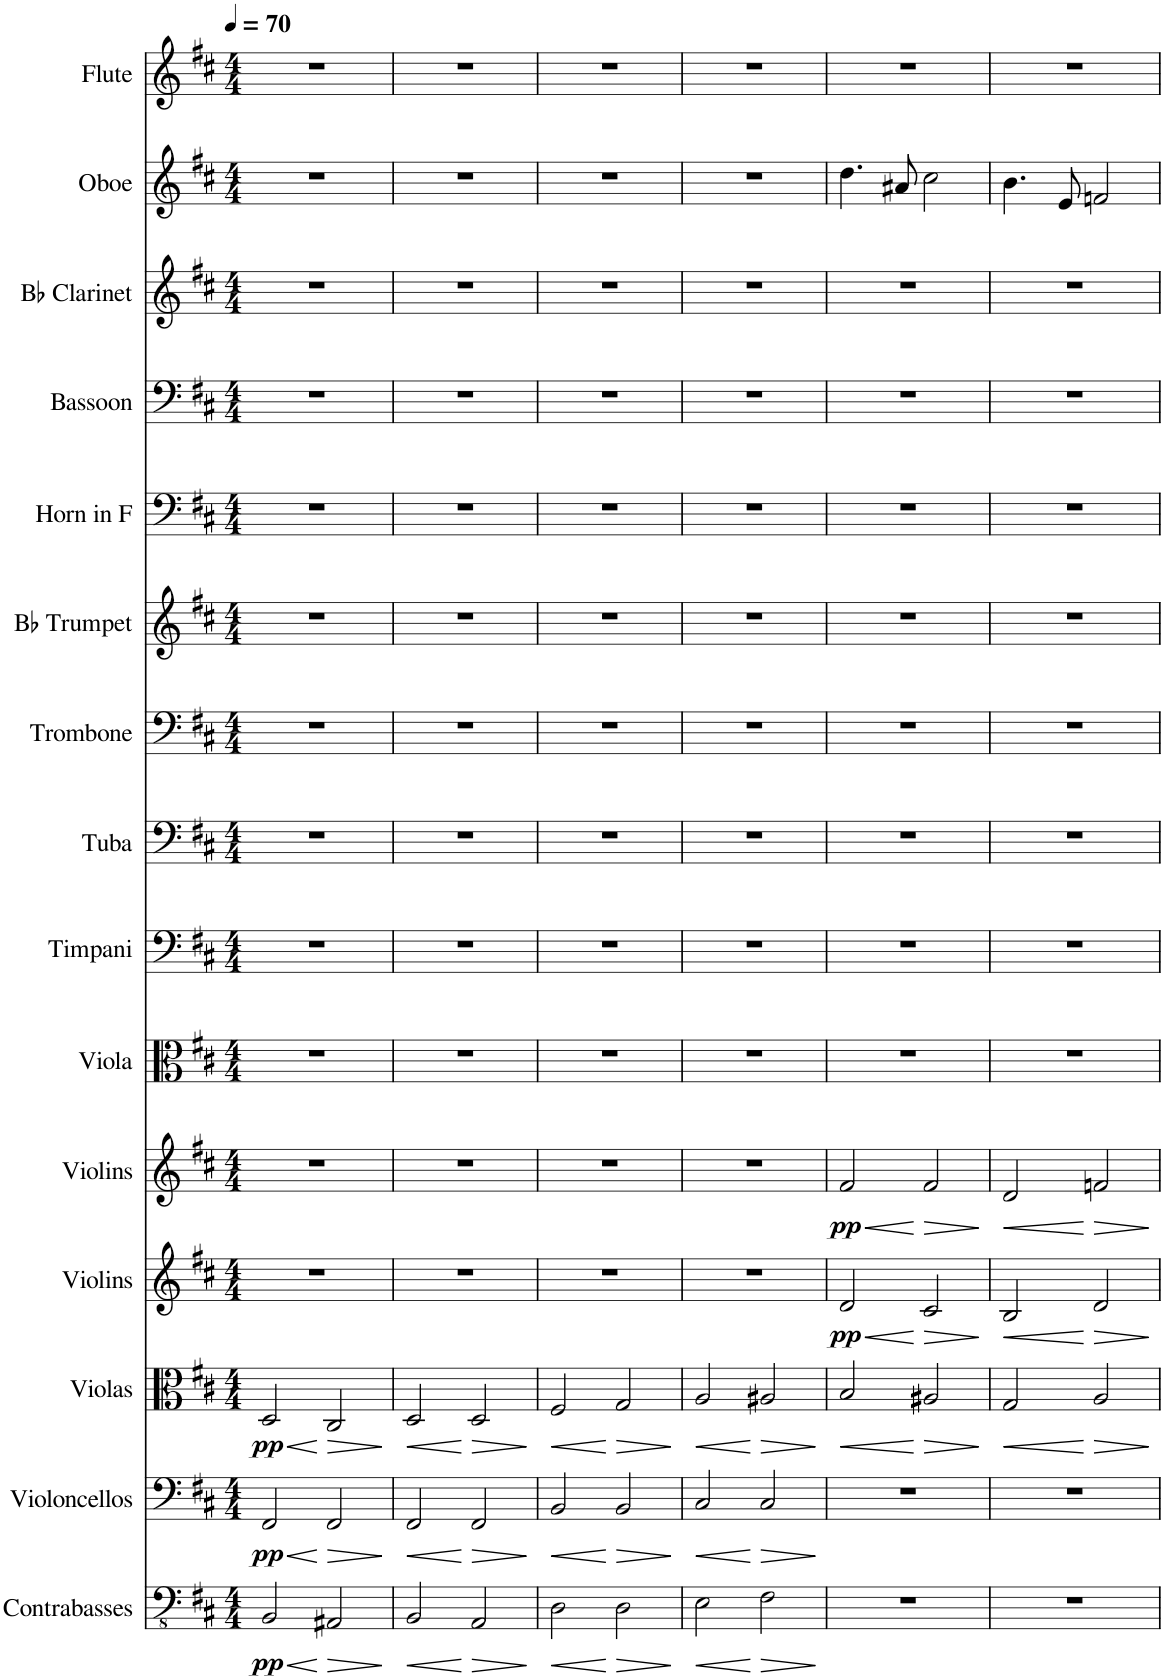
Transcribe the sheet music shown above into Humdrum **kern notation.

**kern	**dynam	**kern	**dynam	**kern	**dynam	**kern	**dynam	**kern	**dynam	**kern	**kern	**kern	**kern	**kern	**kern	**kern	**kern	**kern	**kern
*part15	*part15	*part14	*part14	*part13	*part13	*part12	*part12	*part11	*part11	*part10	*part9	*part8	*part7	*part6	*part5	*part4	*part3	*part2	*part1
*staff15	*staff15	*staff14	*staff14	*staff13	*staff13	*staff12	*staff12	*staff11	*staff11	*staff10	*staff9	*staff8	*staff7	*staff6	*staff5	*staff4	*staff3	*staff2	*staff1
*I"Contrabasses	*	*I"Violoncellos	*	*I"Violas	*	*I"Violins	*	*I"Violins	*	*I"Viola	*I"Timpani	*I"Tuba	*I"Trombone	*I"Bb Trumpet	*I"Horn in F	*I"Bassoon	*I"Bb Clarinet	*I"Oboe	*I"Flute
*I'Cbs.	*	*I'Vcs.	*	*I'Vlas.	*	*I'Vlns.	*	*I'Vlns.	*	*I'Vla.	*I'Timp.	*I'Tba.	*I'Tbn.	*I'Bb Tpt.	*	*I'Bsn.	*I'Bb Cl.	*I'Ob.	*I'Fl.
*clefFv4	*	*clefF4	*	*clefC3	*	*clefG2	*	*clefG2	*	*clefC3	*clefF4	*clefF4	*clefF4	*clefG2	*clefF4	*clefF4	*clefG2	*clefG2	*clefG2
*	*	*	*	*	*	*	*	*	*	*	*	*	*	*ITrd1c2	*ITrd4c7	*	*ITrd1c2	*	*
*k[f#c#]	*	*k[f#c#]	*	*k[f#c#]	*	*k[f#c#]	*	*k[f#c#]	*	*k[f#c#]	*k[f#c#]	*k[f#c#]	*k[f#c#]	*k[f#c#]	*k[f#c#]	*k[f#c#]	*k[f#c#]	*k[f#c#]	*k[f#c#]
*M4/4	*	*M4/4	*	*M4/4	*	*M4/4	*	*M4/4	*	*M4/4	*M4/4	*M4/4	*M4/4	*M4/4	*M4/4	*M4/4	*M4/4	*M4/4	*M4/4
*MM70	*	*MM70	*	*MM70	*	*MM70	*	*MM70	*	*MM70	*MM70	*MM70	*MM70	*MM70	*MM70	*MM70	*MM70	*MM70	*MM70
=1	=1	=1	=1	=1	=1	=1	=1	=1	=1	=1	=1	=1	=1	=1	=1	=1	=1	=1	=1
!	!LO:HP:b	!	!LO:HP:b	!	!LO:HP:b	!	!	!	!	!	!	!	!	!	!	!	!	!	!
!	!LO:DY:n=1:b	!	!LO:DY:n=1:b	!	!LO:DY:n=1:b	!	!	!	!	!	!	!	!	!	!	!	!	!	!
2BBB/	< pp	2FF#/	< pp	2D/	< pp	1r	.	1r	.	1r	1r	1r	1r	1r	1r	1r	1r	1r	1r
!	!LO:HP:n=1:b	!	!LO:HP:n=1:b	!	!LO:HP:n=1:b	!	!	!	!	!	!	!	!	!	!	!	!	!	!
2AAA#X/	[ >	2FF#/	[ >	2C#/	[ >	.	.	.	.	.	.	.	.	.	.	.	.	.	.
.	]	.	]	.	]	.	.	.	.	.	.	.	.	.	.	.	.	.	.
=2	=2	=2	=2	=2	=2	=2	=2	=2	=2	=2	=2	=2	=2	=2	=2	=2	=2	=2	=2
!	!LO:HP:b	!	!LO:HP:b	!	!LO:HP:b	!	!	!	!	!	!	!	!	!	!	!	!	!	!
2BBB/	<	2FF#/	<	2D/	<	1r	.	1r	.	1r	1r	1r	1r	1r	1r	1r	1r	1r	1r
!	!LO:HP:n=1:b	!	!LO:HP:n=1:b	!	!LO:HP:n=1:b	!	!	!	!	!	!	!	!	!	!	!	!	!	!
2AAA/	[ >	2FF#/	[ >	2D/	[ >	.	.	.	.	.	.	.	.	.	.	.	.	.	.
.	]	.	]	.	]	.	.	.	.	.	.	.	.	.	.	.	.	.	.
=3	=3	=3	=3	=3	=3	=3	=3	=3	=3	=3	=3	=3	=3	=3	=3	=3	=3	=3	=3
!	!LO:HP:b	!	!LO:HP:b	!	!LO:HP:b	!	!	!	!	!	!	!	!	!	!	!	!	!	!
2DD\	<	2BB/	<	2F#/	<	1r	.	1r	.	1r	1r	1r	1r	1r	1r	1r	1r	1r	1r
!	!LO:HP:n=1:b	!	!LO:HP:n=1:b	!	!LO:HP:n=1:b	!	!	!	!	!	!	!	!	!	!	!	!	!	!
2DD\	[ >	2BB/	[ >	2G/	[ >	.	.	.	.	.	.	.	.	.	.	.	.	.	.
.	]	.	]	.	]	.	.	.	.	.	.	.	.	.	.	.	.	.	.
=4	=4	=4	=4	=4	=4	=4	=4	=4	=4	=4	=4	=4	=4	=4	=4	=4	=4	=4	=4
!	!LO:HP:b	!	!LO:HP:b	!	!LO:HP:b	!	!	!	!	!	!	!	!	!	!	!	!	!	!
2EE\	<	2C#/	<	2A/	<	1r	.	1r	.	1r	1r	1r	1r	1r	1r	1r	1r	1r	1r
!	!LO:HP:n=1:b	!	!LO:HP:n=1:b	!	!LO:HP:n=1:b	!	!	!	!	!	!	!	!	!	!	!	!	!	!
2FF#\	[ >	2C#/	[ >	2A#X/	[ >	.	.	.	.	.	.	.	.	.	.	.	.	.	.
.	]	.	]	.	]	.	.	.	.	.	.	.	.	.	.	.	.	.	.
=5	=5	=5	=5	=5	=5	=5	=5	=5	=5	=5	=5	=5	=5	=5	=5	=5	=5	=5	=5
!	!	!	!	!	!LO:HP:b	!	!LO:HP:b	!	!LO:HP:b	!	!	!	!	!	!	!	!	!	!
!	!	!	!	!	!	!	!LO:DY:n=1:b	!	!LO:DY:n=1:b	!	!	!	!	!	!	!	!	!	!
1r	.	1r	.	2B/	<	2d/	< pp	2f#/	< pp	1r	1r	1r	1r	1r	1r	1r	1r	4.dd\	1r
.	.	.	.	.	.	.	.	.	.	.	.	.	.	.	.	.	.	8a#X/	.
!	!	!	!	!	!LO:HP:n=1:b	!	!LO:HP:n=1:b	!	!LO:HP:n=1:b	!	!	!	!	!	!	!	!	!	!
.	.	.	.	2A#X/	[ >	2c#/	[ >	2f#/	[ >	.	.	.	.	.	.	.	.	2cc#\	.
.	.	.	.	.	]	.	]	.	]	.	.	.	.	.	.	.	.	.	.
=6	=6	=6	=6	=6	=6	=6	=6	=6	=6	=6	=6	=6	=6	=6	=6	=6	=6	=6	=6
!	!	!	!	!	!LO:HP:b	!	!LO:HP:b	!	!LO:HP:b	!	!	!	!	!	!	!	!	!	!
1r	.	1r	.	2G/	<	2B/	<	2d/	<	1r	1r	1r	1r	1r	1r	1r	1r	4.b\	1r
.	.	.	.	.	.	.	.	.	.	.	.	.	.	.	.	.	.	8e/	.
!	!	!	!	!	!LO:HP:n=1:b	!	!LO:HP:n=1:b	!	!LO:HP:n=1:b	!	!	!	!	!	!	!	!	!	!
.	.	.	.	2A/	[ >	2d/	[ >	2fn/	[ >	.	.	.	.	.	.	.	.	2fn/	.
.	.	.	.	.	]	.	]	.	]	.	.	.	.	.	.	.	.	.	.
=	=	=	=	=	=	=	=	=	=	=	=	=	=	=	=	=	=	=	=
*-	*-	*-	*-	*-	*-	*-	*-	*-	*-	*-	*-	*-	*-	*-	*-	*-	*-	*-	*-
